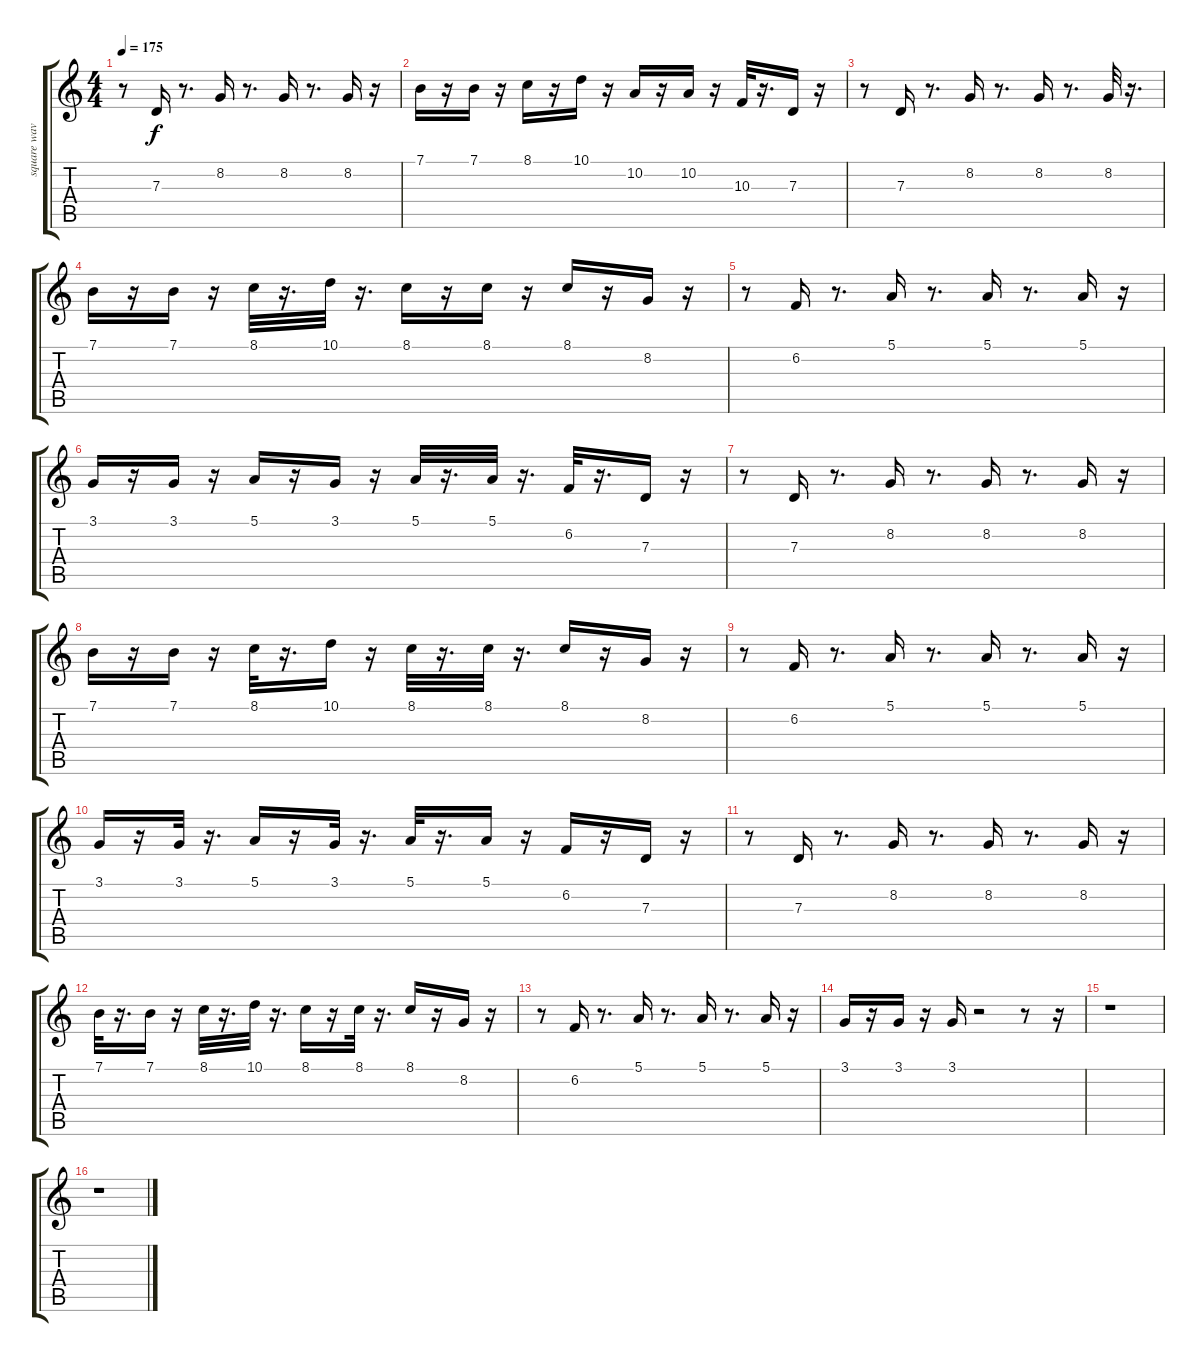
\track ("square wave" "square wav") {instrument lead1square}
\staff {score tabs}
\tuning (E4 B3 G3 D3 A2 E2) {hide}
\ts (4 4)
\tempo 175
\clef g2
\ks c
r.8{dy f} 7.3.16 r.8{d} 8.2.16 r.8{d} 8.2.16 r.8{d} 8.2.16 r.16 |
7.1.16 r.16 7.1.16 r.16 8.1.16 r.16 10.1.16 r.16 10.2.16 r.16 10.2.16 r.16 10.3.32 r.16{d} 7.3.16 r.16 |
r.8 7.3.16 r.8{d} 8.2.16 r.8{d} 8.2.16 r.8{d} 8.2.32 r.16{d} |
7.1.16 r.16 7.1.16 r.16 8.1.32 r.16{d} 10.1.32 r.16{d} 8.1.16 r.16 8.1.16 r.16 8.1.16 r.16 8.2.16 r.16 |
r.8 6.2.16 r.8{d} 5.1.16 r.8{d} 5.1.16 r.8{d} 5.1.16 r.16 |
3.1.16 r.16 3.1.16 r.16 5.1.16 r.16 3.1.16 r.16 5.1.32 r.16{d} 5.1.32 r.16{d} 6.2.32 r.16{d} 7.3.16 r.16 |
r.8 7.3.16 r.8{d} 8.2.16 r.8{d} 8.2.16 r.8{d} 8.2.16 r.16 |
7.1.16 r.16 7.1.16 r.16 8.1.32 r.16{d} 10.1.16 r.16 8.1.32 r.16{d} 8.1.32 r.16{d} 8.1.16 r.16 8.2.16 r.16 |
r.8 6.2.16 r.8{d} 5.1.16 r.8{d} 5.1.16 r.8{d} 5.1.16 r.16 |
3.1.16 r.16 3.1.32 r.16{d} 5.1.16 r.16 3.1.32 r.16{d} 5.1.32 r.16{d} 5.1.16 r.16 6.2.16 r.16 7.3.16 r.16 |
r.8 7.3.16 r.8{d} 8.2.16 r.8{d} 8.2.16 r.8{d} 8.2.16 r.16 |
7.1.32 r.16{d} 7.1.16 r.16 8.1.32 r.16{d} 10.1.32 r.16{d} 8.1.16 r.16 8.1.32 r.16{d} 8.1.16 r.16 8.2.16 r.16 |
r.8 6.2.16 r.8{d} 5.1.16 r.8{d} 5.1.16 r.8{d} 5.1.16 r.16 |
3.1.16 r.16 3.1.16 r.16 3.1.16 r.2 r.8 r.16 |
r.1 |
r.1
